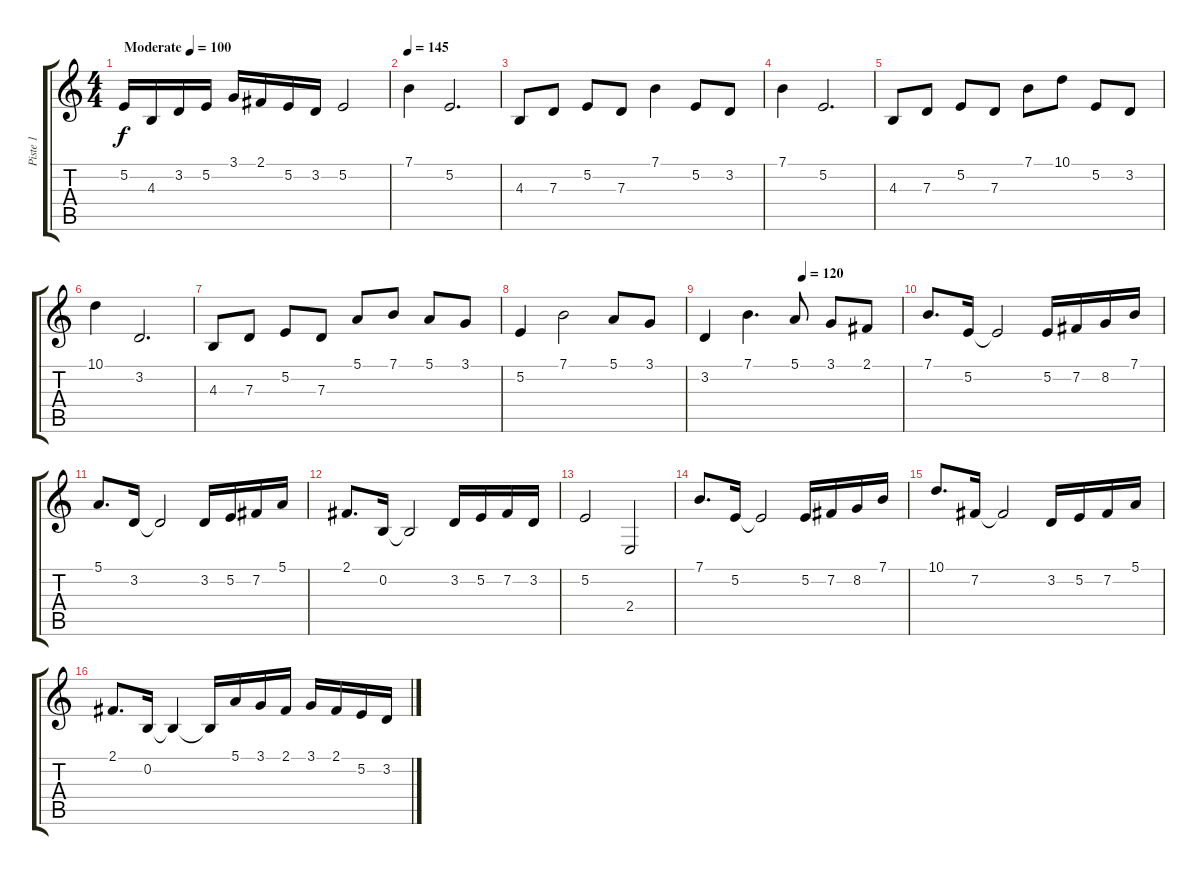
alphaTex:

\track ("Piste 1" "Piste 1") {instrument fx1rain}
\staff {score tabs}
\tuning (E4 B3 G3 D3 A2 E2) {hide}
\ts (4 4)
\tempo (100 "Moderate")
\clef g2
\ks c
5.2.16{dy f instrument fx1rain} 4.3.16 3.2.16 5.2.16 3.1.16 2.1.16 5.2.16 3.2.16 5.2.2 |
\tempo 145
7.1.4 5.2.2{d} |
4.3.8 7.3.8 5.2.8 7.3.8 7.1.4 5.2.8 3.2.8 |
7.1.4 5.2.2{d} |
4.3.8 7.3.8 5.2.8 7.3.8 7.1.8 10.1.8 5.2.8 3.2.8 |
10.1.4 3.2.2{d} |
4.3.8 7.3.8 5.2.8 7.3.8 5.1.8 7.1.8 5.1.8 3.1.8 |
5.2.4 7.1.2 5.1.8 3.1.8 |
\tempo (120 0.5)
3.2.4 7.1.4{d} 5.1.8 3.1.8 2.1.8 |
7.1.8{d} 5.2.16 5.2{t}.2 5.2.16 7.2.16 8.2.16 7.1.16 |
5.1.8{d} 3.2.16 3.2{t}.2 3.2.16 5.2.16 7.2.16 5.1.16 |
2.1.8{d} 0.2.16 0.2{t}.2 3.2.16 5.2.16 7.2.16 3.2.16 |
5.2.2 2.4.2 |
7.1.8{d} 5.2.16 5.2{t}.2 5.2.16 7.2.16 8.2.16 7.1.16 |
10.1.8{d} 7.2.16 7.2{t}.2 3.2.16 5.2.16 7.2.16 5.1.16 |
2.1.8{d} 0.2.16 0.2{t}.4 0.2{t}.16 5.1.16 3.1.16 2.1.16 3.1.16 2.1.16 5.2.16 3.2.16
